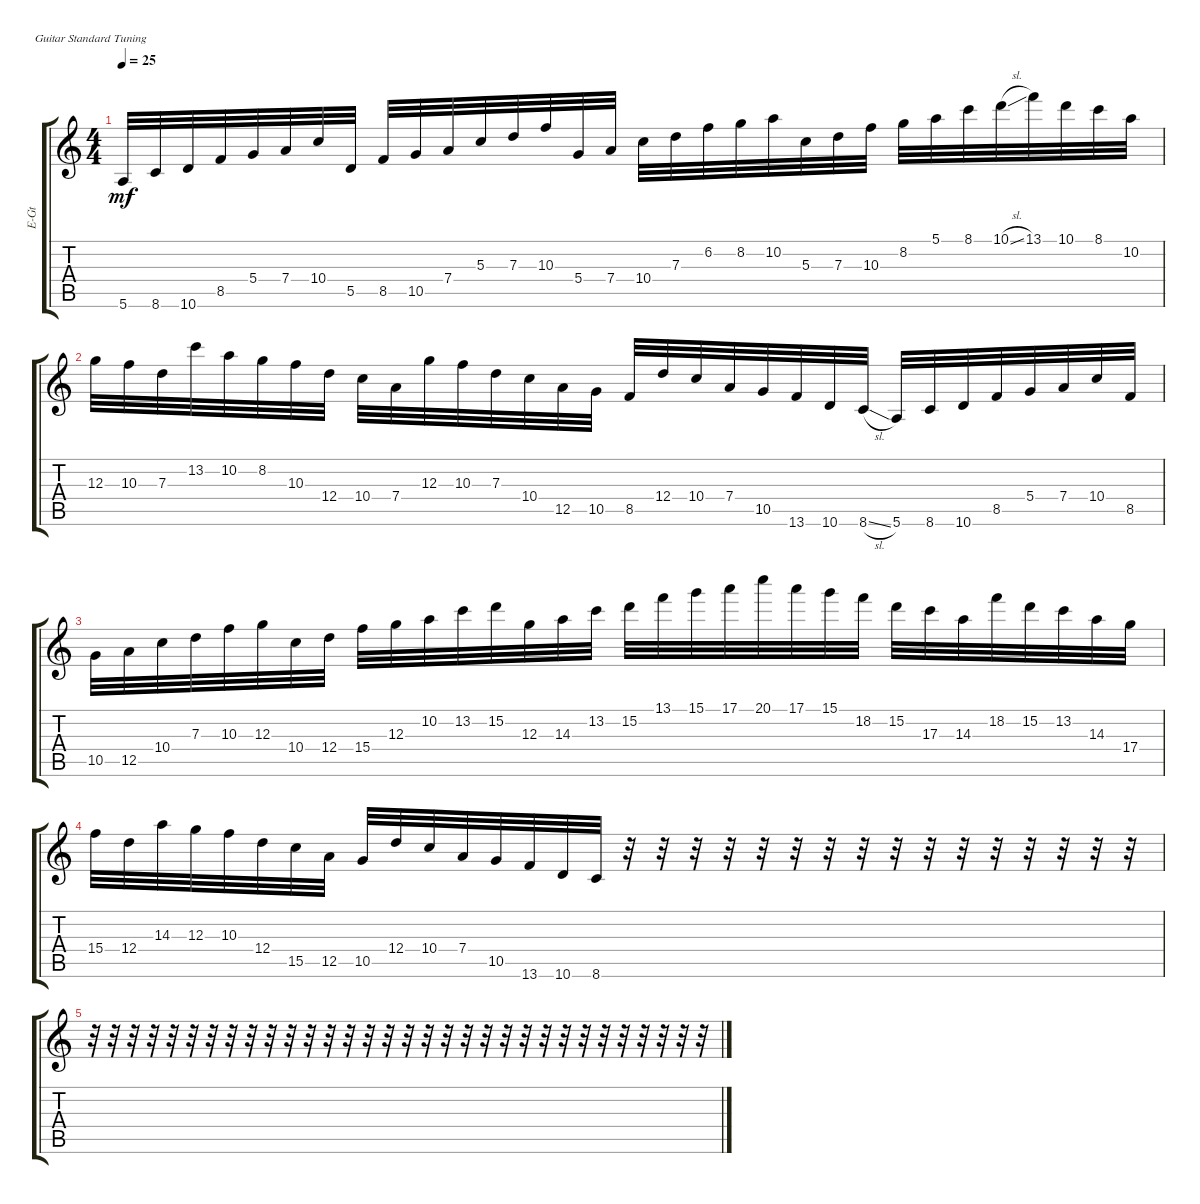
\defaultSystemsLayout 4
\bracketExtendMode groupsimilarinstruments
\otherSystemsTrackNameOrientation horizontal
\track ("Electric Guitar" "E-Gt") {instrument overdrivenguitar}
\staff {score tabs}
\tuning (E4 B3 G3 D3 A2 E2)
\ts (4 4)
\tempo 25
\clef g2
\ks c
5.6.32{dy mf instrument overdrivenguitar beam Up} 8.6.32{beam Up} 10.6.32{beam Up} 8.5.32{beam Up} 5.4.32{beam Up} 7.4.32{beam Up} 10.4.32{beam Up} 5.5.32{beam Up} 8.5.32{beam Up} 10.5.32{beam Up} 7.4.32{beam Up} 5.3.32{beam Up} 7.3.32{beam Up} 10.3.32{beam Up} 5.4.32{beam Up} 7.4.32{beam Up} 10.4.32{beam Down} 7.3.32{beam Down} 6.2.32{beam Down} 8.2.32{beam Down} 10.2.32{beam Down} 5.3.32{beam Down} 7.3.32{beam Down} 10.3.32{beam Down} 8.2.32{beam Down} 5.1.32{beam Down} 8.1.32{beam Down} 10.1{sl}.32{beam Down} 13.1.32{beam Down} 10.1.32{beam Down} 8.1.32{beam Down} 10.2.32{beam Down} |
12.3.32{beam Down} 10.3.32{beam Down} 7.3.32{beam Down} 13.2.32{beam Down} 10.2.32{beam Down} 8.2.32{beam Down} 10.3.32{beam Down} 12.4.32{beam Down} 10.4.32{beam Down} 7.4.32{beam Down} 12.3.32{beam Down} 10.3.32{beam Down} 7.3.32{beam Down} 10.4.32{beam Down} 12.5.32{beam Down} 10.5.32{beam Down} 8.5.32{beam Up} 12.4.32{beam Up} 10.4.32{beam Up} 7.4.32{beam Up} 10.5.32{beam Up} 13.6.32{beam Up} 10.6.32{beam Up} 8.6{sl}.32{beam Up} 5.6.32{beam Up} 8.6.32{beam Up} 10.6.32{beam Up} 8.5.32{beam Up} 5.4.32{beam Up} 7.4.32{beam Up} 10.4.32{beam Up} 8.5.32{beam Up} |
10.5.32{beam Down} 12.5.32{beam Down} 10.4.32{beam Down} 7.3.32{beam Down} 10.3.32{beam Down} 12.3.32{beam Down} 10.4.32{beam Down} 12.4.32{beam Down} 15.4.32{beam Down} 12.3.32{beam Down} 10.2.32{beam Down} 13.2.32{beam Down} 15.2.32{beam Down} 12.3.32{beam Down} 14.3.32{beam Down} 13.2.32{beam Down} 15.2.32{beam Down} 13.1.32{beam Down} 15.1.32{beam Down} 17.1.32{beam Down} 20.1.32{beam Down} 17.1.32{beam Down} 15.1.32{beam Down} 18.2.32{beam Down} 15.2.32{beam Down} 17.3.32{beam Down} 14.3.32{beam Down} 18.2.32{beam Down} 15.2.32{beam Down} 13.2.32{beam Down} 14.3.32{beam Down} 17.4.32{beam Down} |
15.4.32{beam Down} 12.4.32{beam Down} 14.3.32{beam Down} 12.3.32{beam Down} 10.3.32{beam Down} 12.4.32{beam Down} 15.5.32{beam Down} 12.5.32{beam Down} 10.5.32{beam Up} 12.4.32{beam Up} 10.4.32{beam Up} 7.4.32{beam Up} 10.5.32{beam Up} 13.6.32{beam Up} 10.6.32{beam Up} 8.6.32{beam Up} r.32{beam Up} r.32{beam Up} r.32{beam Up} r.32{beam Up} r.32{beam Up} r.32{beam Up} r.32{beam Up} r.32{beam Up} r.32{beam Up} r.32{beam Up} r.32{beam Up} r.32{beam Up} r.32{beam Up} r.32{beam Up} r.32{beam Up} r.32{beam Up} |
r.32{beam Down} r.32{beam Down} r.32{beam Down} r.32{beam Down} r.32{beam Down} r.32{beam Down} r.32{beam Down} r.32{beam Down} r.32{beam Down} r.32{beam Down} r.32{beam Down} r.32{beam Down} r.32{beam Down} r.32{beam Down} r.32{beam Down} r.32{beam Down} r.32{beam Down} r.32{beam Down} r.32{beam Down} r.32{beam Down} r.32{beam Down} r.32{beam Down} r.32{beam Down} r.32{beam Down} r.32{beam Down} r.32{beam Down} r.32{beam Down} r.32{beam Down} r.32{beam Down} r.32{beam Down} r.32{beam Down} r.32{beam Down}
